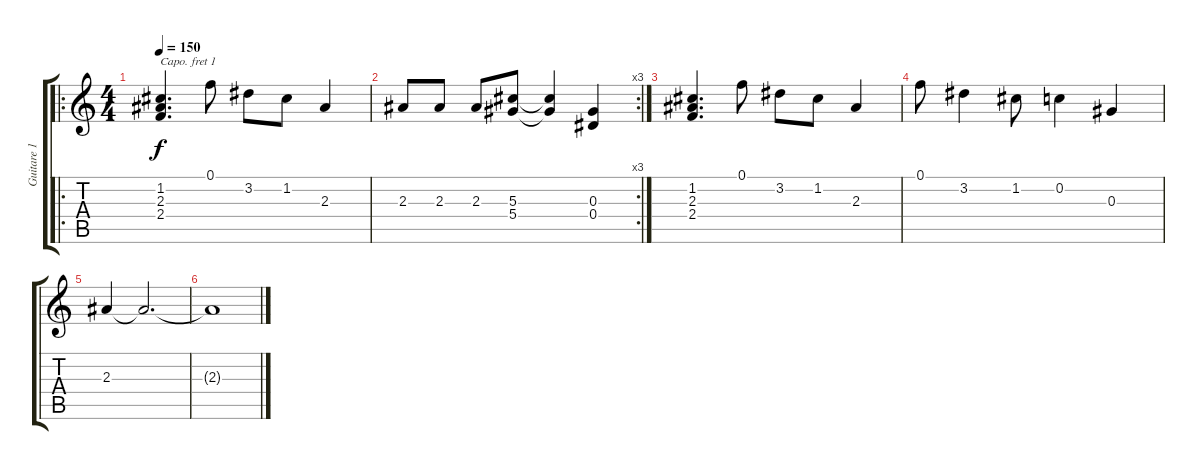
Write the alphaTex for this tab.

\track ("Guitare 1" "Guitare 1") {instrument overdrivenguitar}
\staff {score tabs}
\capo 1
\tuning (E4 B3 G3 D3 A2 E2) {hide}
\ro
\ts (4 4)
\tempo 150
\clef g2
\ks c
(1.2 2.3 2.4).4{d dy f} 0.1.8 3.2.8 1.2.8 2.3.4 |
\rc 3
2.3.8 2.3.8 2.3.8 (5.3 5.4).8 (5.3{t} 5.4{t}).4 (0.3 0.4).4 |
(1.2 2.3 2.4).4{d} 0.1.8 3.2.8 1.2.8 2.3.4 |
0.1.8 3.2.4 1.2.8 0.2.4 0.3.4 |
2.3.4 2.3{t}.2{d} |
2.3{t}.1
